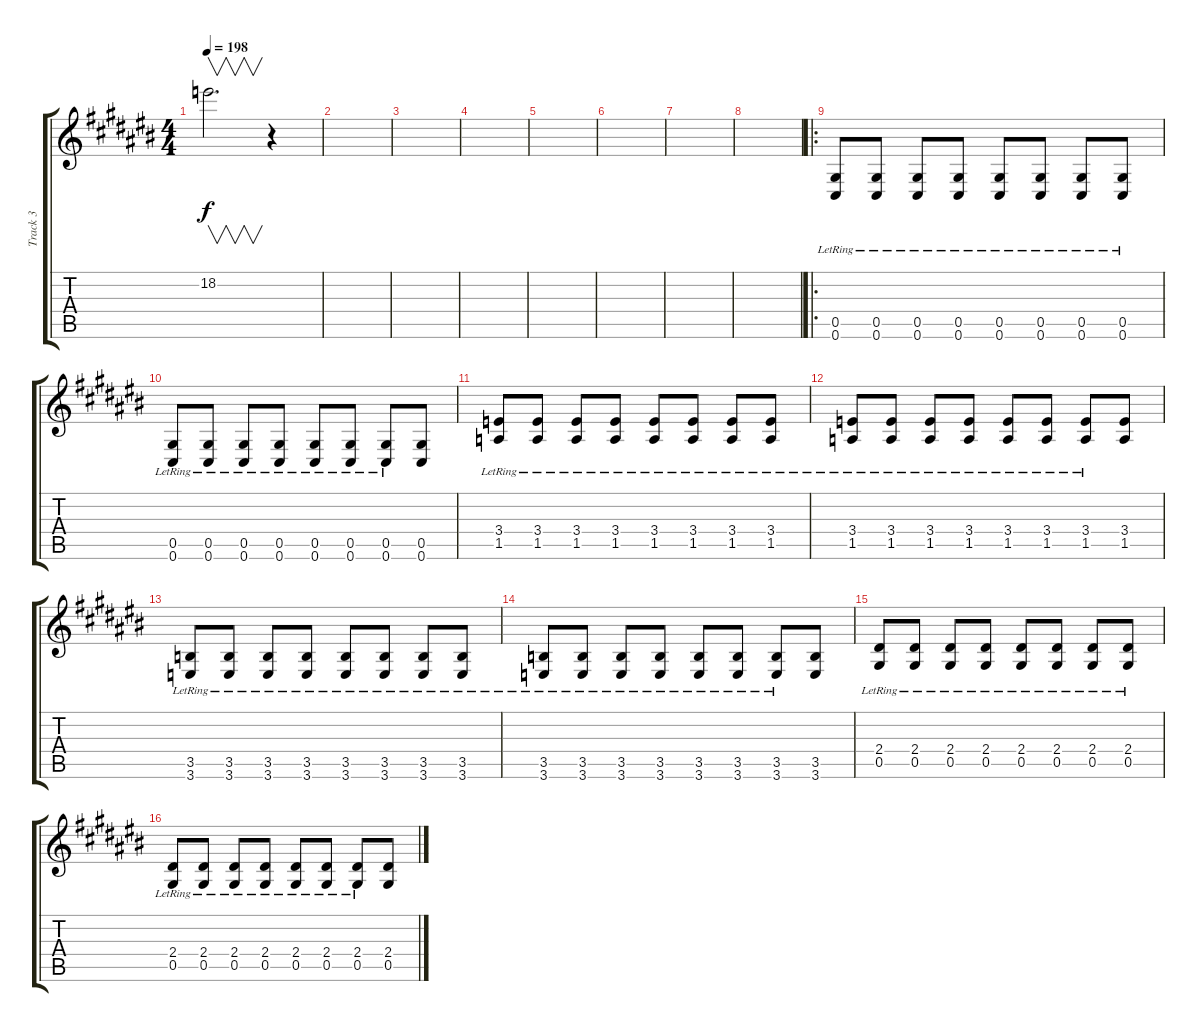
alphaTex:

\track ("Track 3" "Track 3") {instrument distortionguitar}
\staff {score tabs}
\tuning (Eb4 Bb3 Gb3 Db3 Ab2 Db2) {hide}
\ts (4 4)
\tempo 198
\clef g2
\ks c#
18.2.2{v d dy f} r.4 |
|
|
|
|
|
|
|
\ro
(0.5{lr} 0.6{lr}).8 (0.5{lr} 0.6{lr}).8 (0.5{lr} 0.6{lr}).8 (0.5{lr} 0.6{lr}).8 (0.5{lr} 0.6{lr}).8 (0.5{lr} 0.6{lr}).8 (0.5{lr} 0.6{lr}).8 (0.5{lr} 0.6{lr}).8 |
(0.5{lr} 0.6{lr}).8 (0.5{lr} 0.6{lr}).8 (0.5{lr} 0.6{lr}).8 (0.5{lr} 0.6{lr}).8 (0.5{lr} 0.6{lr}).8 (0.5{lr} 0.6{lr}).8 (0.5{lr} 0.6{lr}).8 (0.5 0.6).8 |
(3.4{lr} 1.5{lr}).8 (3.4{lr} 1.5{lr}).8 (3.4{lr} 1.5{lr}).8 (3.4{lr} 1.5{lr}).8 (3.4{lr} 1.5{lr}).8 (3.4{lr} 1.5{lr}).8 (3.4{lr} 1.5{lr}).8 (3.4{lr} 1.5{lr}).8 |
(3.4{lr} 1.5{lr}).8 (3.4{lr} 1.5{lr}).8 (3.4{lr} 1.5{lr}).8 (3.4{lr} 1.5{lr}).8 (3.4{lr} 1.5{lr}).8 (3.4{lr} 1.5{lr}).8 (3.4{lr} 1.5{lr}).8 (3.4 1.5).8 |
(3.5{lr} 3.6{lr}).8 (3.5{lr} 3.6{lr}).8 (3.5{lr} 3.6{lr}).8 (3.5{lr} 3.6{lr}).8 (3.5{lr} 3.6{lr}).8 (3.5{lr} 3.6{lr}).8 (3.5{lr} 3.6{lr}).8 (3.5{lr} 3.6{lr}).8 |
(3.5{lr} 3.6{lr}).8 (3.5{lr} 3.6{lr}).8 (3.5{lr} 3.6{lr}).8 (3.5{lr} 3.6{lr}).8 (3.5{lr} 3.6{lr}).8 (3.5{lr} 3.6{lr}).8 (3.5{lr} 3.6{lr}).8 (3.5 3.6).8 |
(2.4{lr} 0.5{lr}).8 (2.4{lr} 0.5{lr}).8 (2.4{lr} 0.5{lr}).8 (2.4{lr} 0.5{lr}).8 (2.4{lr} 0.5{lr}).8 (2.4{lr} 0.5{lr}).8 (2.4{lr} 0.5{lr}).8 (2.4{lr} 0.5{lr}).8 |
(2.4{lr} 0.5{lr}).8 (2.4{lr} 0.5{lr}).8 (2.4{lr} 0.5{lr}).8 (2.4{lr} 0.5{lr}).8 (2.4{lr} 0.5{lr}).8 (2.4{lr} 0.5{lr}).8 (2.4{lr} 0.5{lr}).8 (2.4 0.5).8
